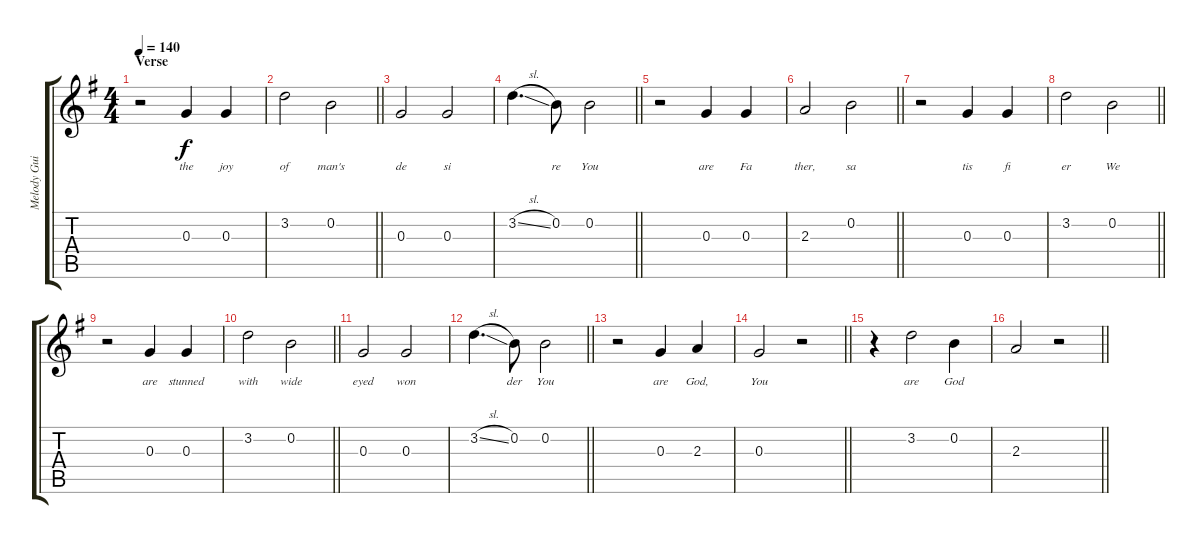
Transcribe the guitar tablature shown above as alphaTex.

\track ("Melody Guitar" "Melody Gui") {instrument electricguitarclean}
\staff {score tabs}
\tuning (E4 B3 G3 D3 A2 E2) {hide}
\ts (4 4)
\section ("" "Verse")
\tempo 140
\clef g2
\ks g
r.2{dy f} 0.3.4{lyrics (0 "the") lyrics (1 "") lyrics (2 "") lyrics (3 "") lyrics (4 "")} 0.3.4{lyrics (0 "joy") lyrics (1 "") lyrics (2 "") lyrics (3 "") lyrics (4 "")} |
\barLineRight lightlight
3.2.2{lyrics (0 "of") lyrics (1 "") lyrics (2 "") lyrics (3 "") lyrics (4 "")} 0.2.2{lyrics (0 "man's") lyrics (1 "") lyrics (2 "") lyrics (3 "") lyrics (4 "")} |
0.3.2{lyrics (0 "de") lyrics (1 "") lyrics (2 "") lyrics (3 "") lyrics (4 "")} 0.3.2{lyrics (0 "si") lyrics (1 "") lyrics (2 "") lyrics (3 "") lyrics (4 "")} |
\barLineRight lightlight
3.2{sl}.4{d lyrics (0 "") lyrics (1 "") lyrics (2 "") lyrics (3 "") lyrics (4 "")} 0.2.8{lyrics (0 "re") lyrics (1 "") lyrics (2 "") lyrics (3 "") lyrics (4 "")} 0.2.2{lyrics (0 "You") lyrics (1 "") lyrics (2 "") lyrics (3 "") lyrics (4 "")} |
r.2 0.3.4{lyrics (0 "are") lyrics (1 "") lyrics (2 "") lyrics (3 "") lyrics (4 "")} 0.3.4{lyrics (0 "Fa") lyrics (1 "") lyrics (2 "") lyrics (3 "") lyrics (4 "")} |
\barLineRight lightlight
2.3.2{lyrics (0 "ther,") lyrics (1 "") lyrics (2 "") lyrics (3 "") lyrics (4 "")} 0.2.2{lyrics (0 "sa") lyrics (1 "") lyrics (2 "") lyrics (3 "") lyrics (4 "")} |
r.2 0.3.4{lyrics (0 "tis") lyrics (1 "") lyrics (2 "") lyrics (3 "") lyrics (4 "")} 0.3.4{lyrics (0 "fi") lyrics (1 "") lyrics (2 "") lyrics (3 "") lyrics (4 "")} |
\barLineRight lightlight
3.2.2{lyrics (0 "er") lyrics (1 "") lyrics (2 "") lyrics (3 "") lyrics (4 "")} 0.2.2{lyrics (0 "We") lyrics (1 "") lyrics (2 "") lyrics (3 "") lyrics (4 "")} |
r.2 0.3.4{lyrics (0 "are") lyrics (1 "") lyrics (2 "") lyrics (3 "") lyrics (4 "")} 0.3.4{lyrics (0 "stunned") lyrics (1 "") lyrics (2 "") lyrics (3 "") lyrics (4 "")} |
\barLineRight lightlight
3.2.2{lyrics (0 "with") lyrics (1 "") lyrics (2 "") lyrics (3 "") lyrics (4 "")} 0.2.2{lyrics (0 "wide") lyrics (1 "") lyrics (2 "") lyrics (3 "") lyrics (4 "")} |
0.3.2{lyrics (0 "eyed") lyrics (1 "") lyrics (2 "") lyrics (3 "") lyrics (4 "")} 0.3.2{lyrics (0 "won") lyrics (1 "") lyrics (2 "") lyrics (3 "") lyrics (4 "")} |
\barLineRight lightlight
3.2{sl}.4{d lyrics (0 "") lyrics (1 "") lyrics (2 "") lyrics (3 "") lyrics (4 "")} 0.2.8{lyrics (0 "der") lyrics (1 "") lyrics (2 "") lyrics (3 "") lyrics (4 "")} 0.2.2{lyrics (0 "You") lyrics (1 "") lyrics (2 "") lyrics (3 "") lyrics (4 "")} |
r.2 0.3.4{lyrics (0 "are") lyrics (1 "") lyrics (2 "") lyrics (3 "") lyrics (4 "")} 2.3.4{lyrics (0 "God,") lyrics (1 "") lyrics (2 "") lyrics (3 "") lyrics (4 "")} |
\barLineRight lightlight
0.3.2{lyrics (0 "You") lyrics (1 "") lyrics (2 "") lyrics (3 "") lyrics (4 "")} r.2 |
r.4 3.2.2{lyrics (0 "are") lyrics (1 "") lyrics (2 "") lyrics (3 "") lyrics (4 "")} 0.2.4{lyrics (0 "God") lyrics (1 "") lyrics (2 "") lyrics (3 "") lyrics (4 "")} |
\barLineRight lightlight
2.3.2{lyrics (0 "") lyrics (1 "") lyrics (2 "") lyrics (3 "") lyrics (4 "")} r.2
